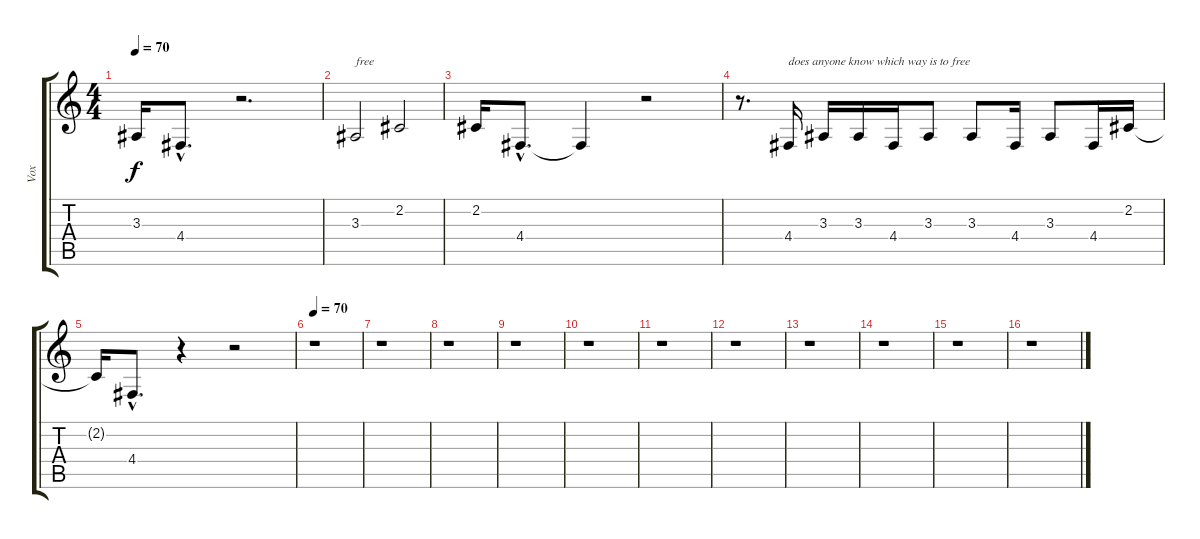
\track ("Vox" "Vox") {instrument violin}
\staff {score tabs}
\tuning (E4 B3 G3 D3 A2 E2) {hide}
\ts (4 4)
\tempo 70
\clef g2
\ks c
3.3{t}.16{dy f} 4.4{hac}.8{d} r.2{d} |
3.3.2{txt "free"} 2.2.2 |
2.2.16 4.4{hac}.8{d} 4.4{t}.4 r.2 |
r.8{d} 4.4.16{txt "does anyone know which way is to free"} 3.3.16 3.3.16 4.4.16 3.3.8 3.3.8 4.4.16 3.3.8 4.4.16 2.2.16 |
2.2{t}.16 4.4{hac}.8{d} r.4 r.2 |
\tempo 70
r.1 |
r.1 |
r.1 |
r.1 |
r.1 |
r.1 |
r.1 |
r.1 |
r.1 |
r.1 |
r.1
